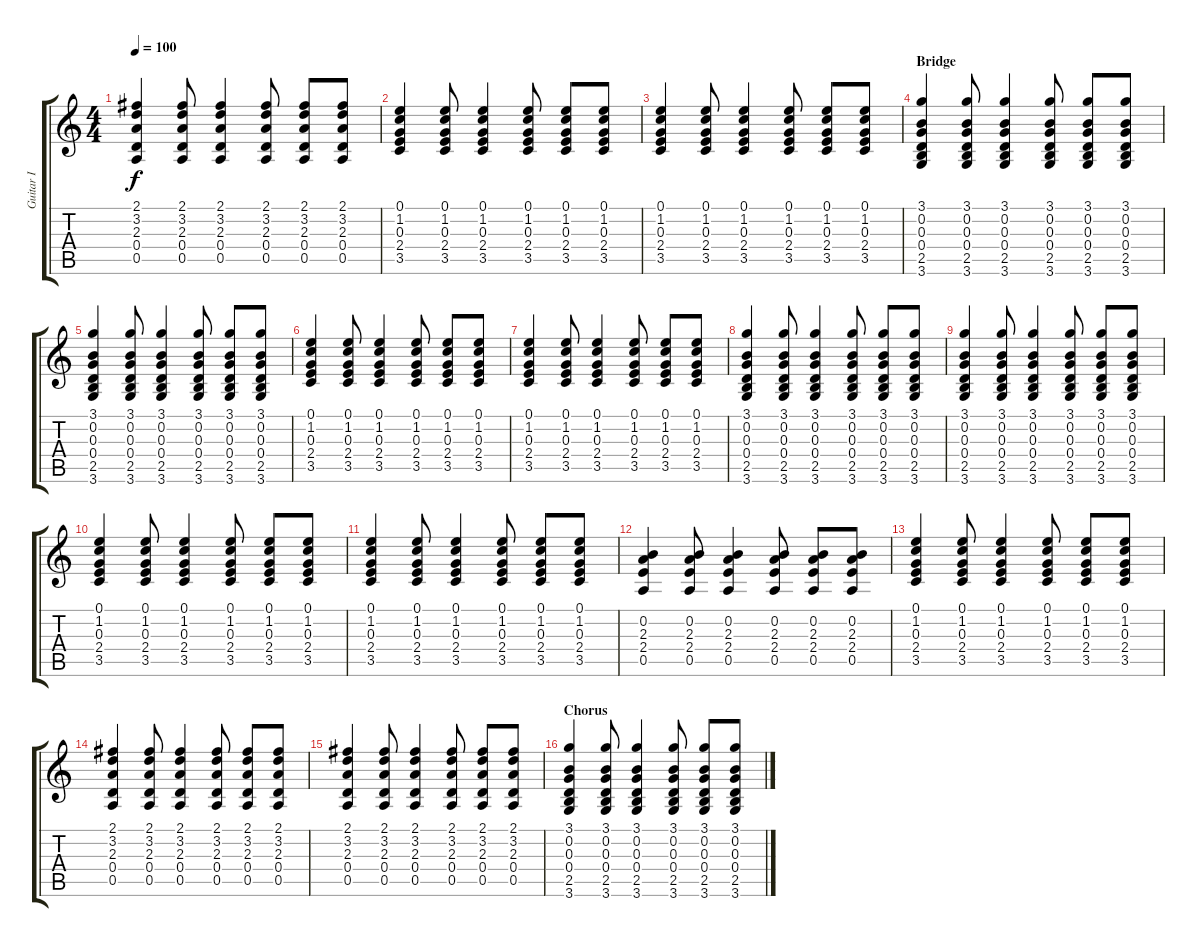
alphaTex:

\track ("Guitar I" "Guitar I") {instrument acousticguitarsteel}
\staff {score tabs}
\tuning (E4 B3 G3 D3 A2 E2) {hide}
\ts (4 4)
\tempo 100
\clef g2
\ks c
(2.1 3.2 2.3 0.4 0.5).4{dy f} (2.1 3.2 2.3 0.4 0.5).8 (2.1 3.2 2.3 0.4 0.5).4 (2.1 3.2 2.3 0.4 0.5).8 (2.1 3.2 2.3 0.4 0.5).8 (2.1 3.2 2.3 0.4 0.5).8 |
(0.1 1.2 0.3 2.4 3.5).4 (0.1 1.2 0.3 2.4 3.5).8 (0.1 1.2 0.3 2.4 3.5).4 (0.1 1.2 0.3 2.4 3.5).8 (0.1 1.2 0.3 2.4 3.5).8 (0.1 1.2 0.3 2.4 3.5).8 |
(0.1 1.2 0.3 2.4 3.5).4 (0.1 1.2 0.3 2.4 3.5).8 (0.1 1.2 0.3 2.4 3.5).4 (0.1 1.2 0.3 2.4 3.5).8 (0.1 1.2 0.3 2.4 3.5).8 (0.1 1.2 0.3 2.4 3.5).8 |
\section ("" "Bridge")
(3.1 0.2 0.3 0.4 2.5 3.6).4{volume 9} (3.1 0.2 0.3 0.4 2.5 3.6).8 (3.1 0.2 0.3 0.4 2.5 3.6).4 (3.1 0.2 0.3 0.4 2.5 3.6).8 (3.1 0.2 0.3 0.4 2.5 3.6).8 (3.1 0.2 0.3 0.4 2.5 3.6).8 |
(3.1 0.2 0.3 0.4 2.5 3.6).4 (3.1 0.2 0.3 0.4 2.5 3.6).8 (3.1 0.2 0.3 0.4 2.5 3.6).4 (3.1 0.2 0.3 0.4 2.5 3.6).8 (3.1 0.2 0.3 0.4 2.5 3.6).8 (3.1 0.2 0.3 0.4 2.5 3.6).8 |
(0.1 1.2 0.3 2.4 3.5).4 (0.1 1.2 0.3 2.4 3.5).8 (0.1 1.2 0.3 2.4 3.5).4 (0.1 1.2 0.3 2.4 3.5).8 (0.1 1.2 0.3 2.4 3.5).8 (0.1 1.2 0.3 2.4 3.5).8 |
(0.1 1.2 0.3 2.4 3.5).4 (0.1 1.2 0.3 2.4 3.5).8 (0.1 1.2 0.3 2.4 3.5).4 (0.1 1.2 0.3 2.4 3.5).8 (0.1 1.2 0.3 2.4 3.5).8 (0.1 1.2 0.3 2.4 3.5).8 |
(3.1 0.2 0.3 0.4 2.5 3.6).4 (3.1 0.2 0.3 0.4 2.5 3.6).8 (3.1 0.2 0.3 0.4 2.5 3.6).4 (3.1 0.2 0.3 0.4 2.5 3.6).8 (3.1 0.2 0.3 0.4 2.5 3.6).8 (3.1 0.2 0.3 0.4 2.5 3.6).8 |
(3.1 0.2 0.3 0.4 2.5 3.6).4 (3.1 0.2 0.3 0.4 2.5 3.6).8 (3.1 0.2 0.3 0.4 2.5 3.6).4 (3.1 0.2 0.3 0.4 2.5 3.6).8 (3.1 0.2 0.3 0.4 2.5 3.6).8 (3.1 0.2 0.3 0.4 2.5 3.6).8 |
(0.1 1.2 0.3 2.4 3.5).4 (0.1 1.2 0.3 2.4 3.5).8 (0.1 1.2 0.3 2.4 3.5).4 (0.1 1.2 0.3 2.4 3.5).8 (0.1 1.2 0.3 2.4 3.5).8 (0.1 1.2 0.3 2.4 3.5).8 |
(0.1 1.2 0.3 2.4 3.5).4 (0.1 1.2 0.3 2.4 3.5).8 (0.1 1.2 0.3 2.4 3.5).4 (0.1 1.2 0.3 2.4 3.5).8 (0.1 1.2 0.3 2.4 3.5).8 (0.1 1.2 0.3 2.4 3.5).8 |
(0.2 2.3 2.4 0.5).4 (0.2 2.3 2.4 0.5).8 (0.2 2.3 2.4 0.5).4 (0.2 2.3 2.4 0.5).8 (0.2 2.3 2.4 0.5).8 (0.2 2.3 2.4 0.5).8 |
(0.1 1.2 0.3 2.4 3.5).4 (0.1 1.2 0.3 2.4 3.5).8 (0.1 1.2 0.3 2.4 3.5).4 (0.1 1.2 0.3 2.4 3.5).8 (0.1 1.2 0.3 2.4 3.5).8 (0.1 1.2 0.3 2.4 3.5).8 |
(2.1 3.2 2.3 0.4 0.5).4 (2.1 3.2 2.3 0.4 0.5).8 (2.1 3.2 2.3 0.4 0.5).4 (2.1 3.2 2.3 0.4 0.5).8 (2.1 3.2 2.3 0.4 0.5).8 (2.1 3.2 2.3 0.4 0.5).8 |
(2.1 3.2 2.3 0.4 0.5).4 (2.1 3.2 2.3 0.4 0.5).8 (2.1 3.2 2.3 0.4 0.5).4 (2.1 3.2 2.3 0.4 0.5).8 (2.1 3.2 2.3 0.4 0.5).8 (2.1 3.2 2.3 0.4 0.5).8 |
\section ("" "Chorus")
(3.1 0.2 0.3 0.4 2.5 3.6).4 (3.1 0.2 0.3 0.4 2.5 3.6).8 (3.1 0.2 0.3 0.4 2.5 3.6).4 (3.1 0.2 0.3 0.4 2.5 3.6).8 (3.1 0.2 0.3 0.4 2.5 3.6).8 (3.1 0.2 0.3 0.4 2.5 3.6).8
